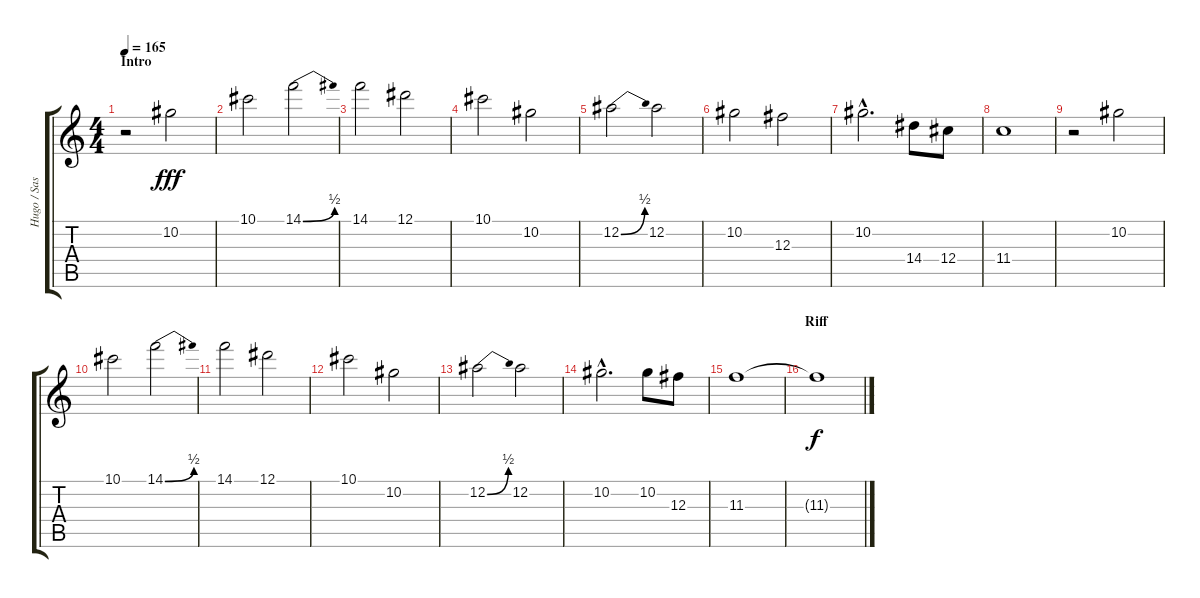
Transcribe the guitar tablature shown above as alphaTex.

\track ("Hugo / Sascha" "Hugo / Sas") {instrument distortionguitar}
\staff {score tabs}
\tuning (Eb4 Bb3 Gb3 Db3 Ab2 Eb2) {hide}
\ts (4 4)
\section ("" "Intro")
\tempo 165
\clef g2
\ks c
r.2{dy fff instrument distortionguitar} 10.2.2 |
10.1.2 14.1{be (bend 0 0 60 2)}.2 |
14.1.2 12.1.2 |
10.1.2 10.2.2 |
12.2{be (bend 0 0 60 2)}.2 12.2.2 |
10.2.2 12.3.2 |
10.2{hac}.2{d} 14.4.8 12.4.8 |
11.4.1 |
r.2 10.2.2 |
10.1.2 14.1{be (bend 0 0 60 2)}.2 |
14.1.2 12.1.2 |
10.1.2 10.2.2 |
12.2{be (bend 0 0 60 2)}.2 12.2.2 |
10.2{hac}.2{d} 10.2.8 12.3.8 |
11.3.1 |
\section ("" "Riff")
11.3{t}.1{dy f volume 6}
